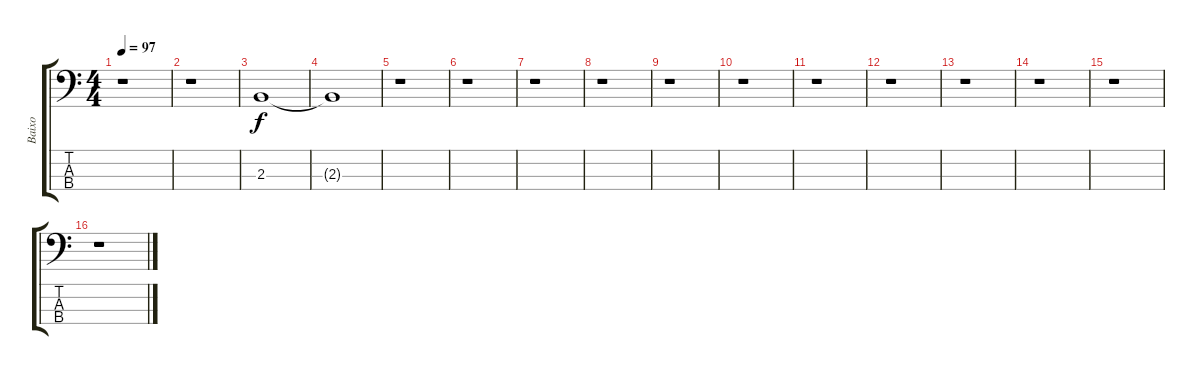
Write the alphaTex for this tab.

\track ("Baixo" "Baixo") {instrument electricbassfinger}
\staff {score tabs}
\tuning (G2 D2 A1 E1) {hide}
\ts (4 4)
\tempo 97
\clef f4
\ks c
r.1{dy f} |
r.1 |
2.3.1 |
2.3{t}.1 |
r.1 |
r.1 |
r.1 |
r.1 |
r.1 |
r.1 |
r.1 |
r.1 |
r.1 |
r.1 |
r.1 |
r.1
